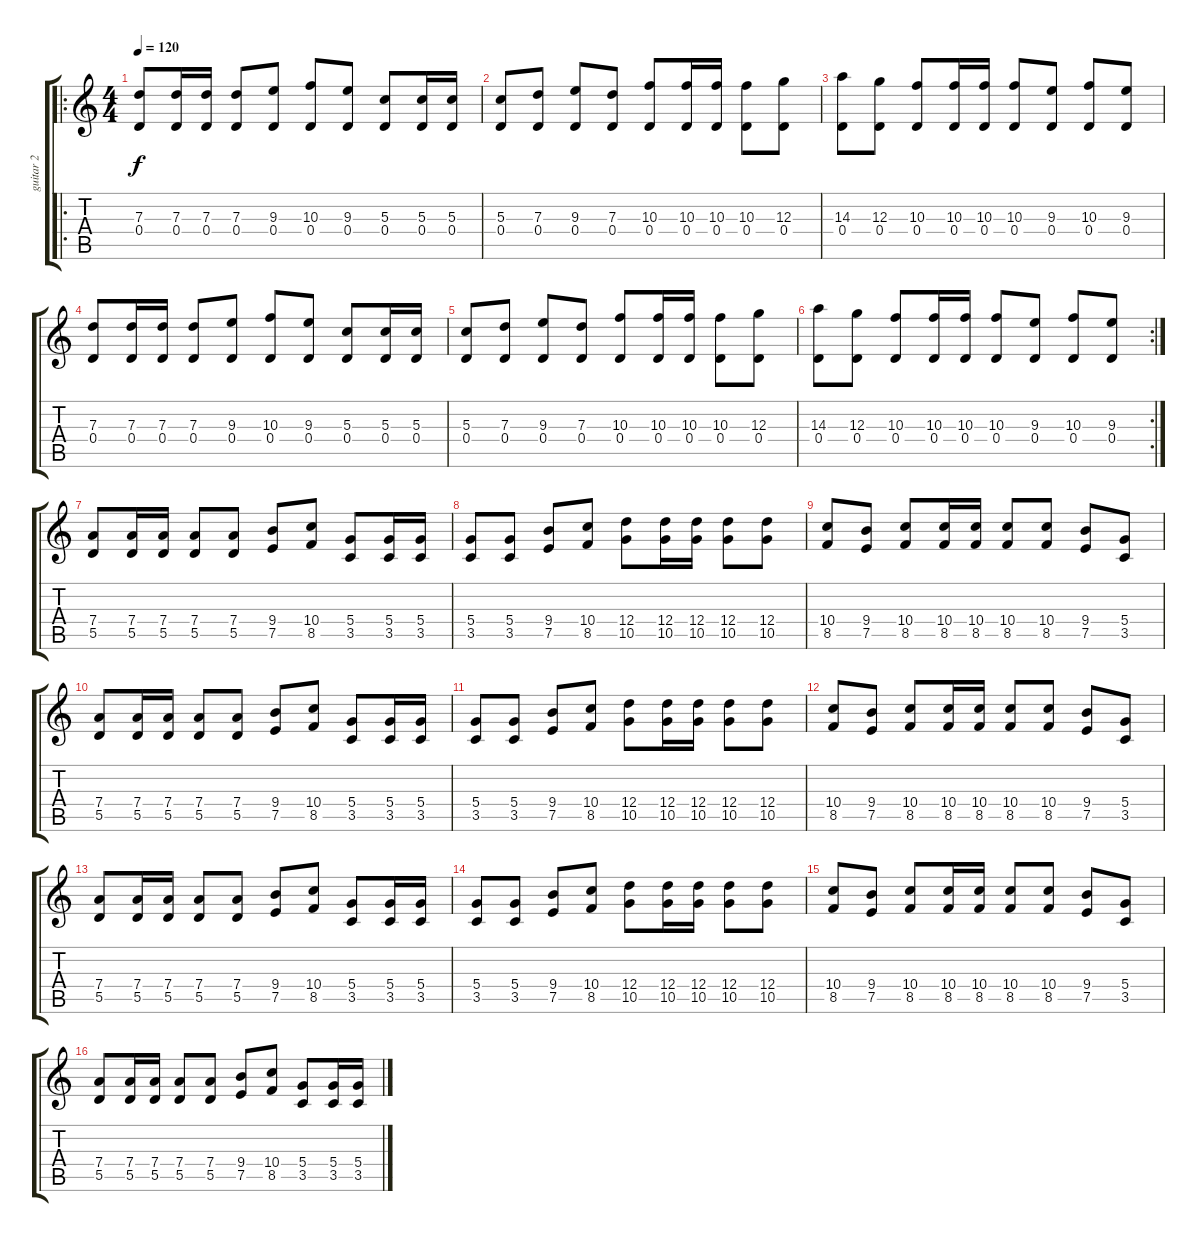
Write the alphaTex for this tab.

\track ("guitar 2" "guitar 2") {instrument electricguitarclean}
\staff {score tabs}
\tuning (E4 B3 G3 D3 A2 E2) {hide}
\ro
\ts (4 4)
\tempo 120
\clef g2
\ks c
(7.3 0.4).8{dy f} (7.3 0.4).16 (7.3 0.4).16 (7.3 0.4).8 (9.3 0.4).8 (10.3 0.4).8 (9.3 0.4).8 (5.3 0.4).8 (5.3 0.4).16 (5.3 0.4).16 |
(5.3 0.4).8 (7.3 0.4).8 (9.3 0.4).8 (7.3 0.4).8 (10.3 0.4).8 (10.3 0.4).16 (10.3 0.4).16 (10.3 0.4).8 (12.3 0.4).8 |
(14.3 0.4).8 (12.3 0.4).8 (10.3 0.4).8 (10.3 0.4).16 (10.3 0.4).16 (10.3 0.4).8 (9.3 0.4).8 (10.3 0.4).8 (9.3 0.4).8 |
(7.3 0.4).8 (7.3 0.4).16 (7.3 0.4).16 (7.3 0.4).8 (9.3 0.4).8 (10.3 0.4).8 (9.3 0.4).8 (5.3 0.4).8 (5.3 0.4).16 (5.3 0.4).16 |
(5.3 0.4).8 (7.3 0.4).8 (9.3 0.4).8 (7.3 0.4).8 (10.3 0.4).8 (10.3 0.4).16 (10.3 0.4).16 (10.3 0.4).8 (12.3 0.4).8 |
\rc 2
(14.3 0.4).8 (12.3 0.4).8 (10.3 0.4).8 (10.3 0.4).16 (10.3 0.4).16 (10.3 0.4).8 (9.3 0.4).8 (10.3 0.4).8 (9.3 0.4).8 |
(7.4 5.5).8 (7.4 5.5).16 (7.4 5.5).16 (7.4 5.5).8 (7.4 5.5).8 (9.4 7.5).8 (10.4 8.5).8 (5.4 3.5).8 (5.4 3.5).16 (5.4 3.5).16 |
(5.4 3.5).8 (5.4 3.5).8 (9.4 7.5).8 (10.4 8.5).8 (12.4 10.5).8 (12.4 10.5).16 (12.4 10.5).16 (12.4 10.5).8 (12.4 10.5).8 |
(10.4 8.5).8 (9.4 7.5).8 (10.4 8.5).8 (10.4 8.5).16 (10.4 8.5).16 (10.4 8.5).8 (10.4 8.5).8 (9.4 7.5).8 (5.4 3.5).8 |
(7.4 5.5).8 (7.4 5.5).16 (7.4 5.5).16 (7.4 5.5).8 (7.4 5.5).8 (9.4 7.5).8 (10.4 8.5).8 (5.4 3.5).8 (5.4 3.5).16 (5.4 3.5).16 |
(5.4 3.5).8 (5.4 3.5).8 (9.4 7.5).8 (10.4 8.5).8 (12.4 10.5).8 (12.4 10.5).16 (12.4 10.5).16 (12.4 10.5).8 (12.4 10.5).8 |
(10.4 8.5).8 (9.4 7.5).8 (10.4 8.5).8 (10.4 8.5).16 (10.4 8.5).16 (10.4 8.5).8 (10.4 8.5).8 (9.4 7.5).8 (5.4 3.5).8 |
(7.4 5.5).8 (7.4 5.5).16 (7.4 5.5).16 (7.4 5.5).8 (7.4 5.5).8 (9.4 7.5).8 (10.4 8.5).8 (5.4 3.5).8 (5.4 3.5).16 (5.4 3.5).16 |
(5.4 3.5).8 (5.4 3.5).8 (9.4 7.5).8 (10.4 8.5).8 (12.4 10.5).8 (12.4 10.5).16 (12.4 10.5).16 (12.4 10.5).8 (12.4 10.5).8 |
(10.4 8.5).8 (9.4 7.5).8 (10.4 8.5).8 (10.4 8.5).16 (10.4 8.5).16 (10.4 8.5).8 (10.4 8.5).8 (9.4 7.5).8 (5.4 3.5).8 |
(7.4 5.5).8 (7.4 5.5).16 (7.4 5.5).16 (7.4 5.5).8 (7.4 5.5).8 (9.4 7.5).8 (10.4 8.5).8 (5.4 3.5).8 (5.4 3.5).16 (5.4 3.5).16
